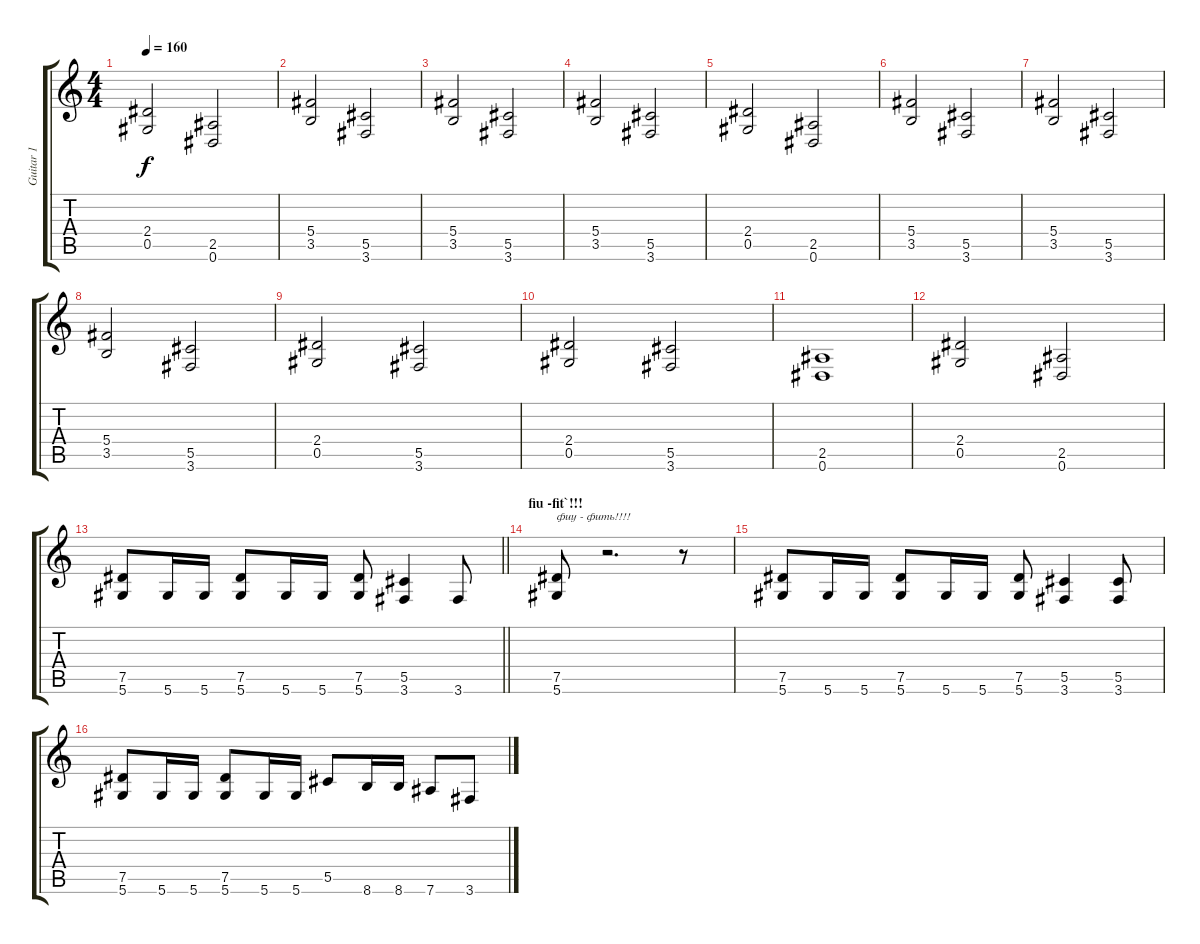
\track ("Guitar 1" "Guitar 1") {instrument distortionguitar}
\staff {score tabs}
\tuning (Eb4 Bb3 Gb3 Db3 Ab2 Eb2) {hide}
\ts (4 4)
\tempo 160
\clef g2
\ks c
(2.4 0.5).2{dy f} (2.5 0.6).2 |
(5.4 3.5).2 (5.5 3.6).2 |
(5.4 3.5).2 (5.5 3.6).2 |
(5.4 3.5).2 (5.5 3.6).2 |
(2.4 0.5).2 (2.5 0.6).2 |
(5.4 3.5).2 (5.5 3.6).2 |
(5.4 3.5).2 (5.5 3.6).2 |
(5.4 3.5).2 (5.5 3.6).2 |
(2.4 0.5).2 (5.5 3.6).2 |
(2.4 0.5).2 (5.5 3.6).2 |
(2.5 0.6).1 |
(2.4 0.5).2 (2.5 0.6).2 |
\barLineRight lightlight
(7.5 5.6).8 5.6.16 5.6.16 (7.5 5.6).8 5.6.16 5.6.16 (7.5 5.6).8 (5.5 3.6).4 3.6.8 |
\section ("" "fiu -fit`!!!")
(7.5 5.6).8{txt "фиу - фить!!!!"} r.2{d} r.8 |
(7.5 5.6).8 5.6.16 5.6.16 (7.5 5.6).8 5.6.16 5.6.16 (7.5 5.6).8 (5.5 3.6).4 (5.5 3.6).8 |
(7.5 5.6).8 5.6.16 5.6.16 (7.5 5.6).8 5.6.16 5.6.16 5.5.8 8.6.16 8.6.16 7.6.8 3.6.8
